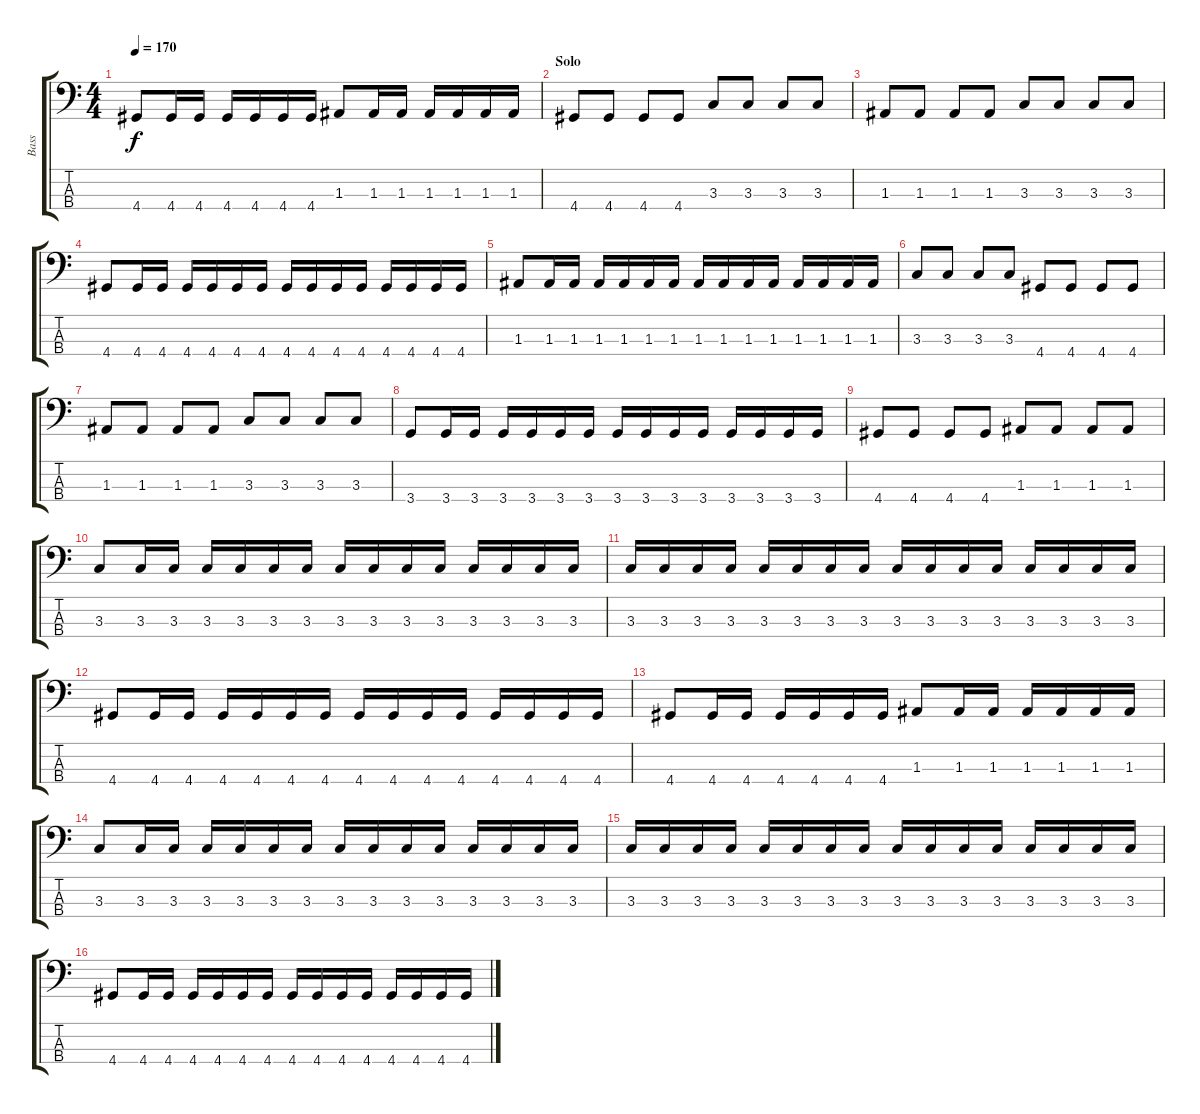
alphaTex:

\track ("Bass" "Bass") {instrument electricbassfinger}
\staff {score tabs}
\tuning (G2 D2 A1 E1) {hide}
\ts (4 4)
\tempo 170
\clef f4
\ks c
4.4.8{dy f} 4.4.16 4.4.16 4.4.16 4.4.16 4.4.16 4.4.16 1.3.8 1.3.16 1.3.16 1.3.16 1.3.16 1.3.16 1.3.16 |
\section ("" "Solo")
4.4.8 4.4.8 4.4.8 4.4.8 3.3.8 3.3.8 3.3.8 3.3.8 |
1.3.8 1.3.8 1.3.8 1.3.8 3.3.8 3.3.8 3.3.8 3.3.8 |
4.4.8 4.4.16 4.4.16 4.4.16 4.4.16 4.4.16 4.4.16 4.4.16 4.4.16 4.4.16 4.4.16 4.4.16 4.4.16 4.4.16 4.4.16 |
1.3.8 1.3.16 1.3.16 1.3.16 1.3.16 1.3.16 1.3.16 1.3.16 1.3.16 1.3.16 1.3.16 1.3.16 1.3.16 1.3.16 1.3.16 |
3.3.8 3.3.8 3.3.8 3.3.8 4.4.8 4.4.8 4.4.8 4.4.8 |
1.3.8 1.3.8 1.3.8 1.3.8 3.3.8 3.3.8 3.3.8 3.3.8 |
3.4.8 3.4.16 3.4.16 3.4.16 3.4.16 3.4.16 3.4.16 3.4.16 3.4.16 3.4.16 3.4.16 3.4.16 3.4.16 3.4.16 3.4.16 |
4.4.8 4.4.8 4.4.8 4.4.8 1.3.8 1.3.8 1.3.8 1.3.8 |
\section ("" "")
3.3.8 3.3.16 3.3.16 3.3.16 3.3.16 3.3.16 3.3.16 3.3.16 3.3.16 3.3.16 3.3.16 3.3.16 3.3.16 3.3.16 3.3.16 |
3.3.16 3.3.16 3.3.16 3.3.16 3.3.16 3.3.16 3.3.16 3.3.16 3.3.16 3.3.16 3.3.16 3.3.16 3.3.16 3.3.16 3.3.16 3.3.16 |
4.4.8 4.4.16 4.4.16 4.4.16 4.4.16 4.4.16 4.4.16 4.4.16 4.4.16 4.4.16 4.4.16 4.4.16 4.4.16 4.4.16 4.4.16 |
4.4.8 4.4.16 4.4.16 4.4.16 4.4.16 4.4.16 4.4.16 1.3.8 1.3.16 1.3.16 1.3.16 1.3.16 1.3.16 1.3.16 |
3.3.8 3.3.16 3.3.16 3.3.16 3.3.16 3.3.16 3.3.16 3.3.16 3.3.16 3.3.16 3.3.16 3.3.16 3.3.16 3.3.16 3.3.16 |
3.3.16 3.3.16 3.3.16 3.3.16 3.3.16 3.3.16 3.3.16 3.3.16 3.3.16 3.3.16 3.3.16 3.3.16 3.3.16 3.3.16 3.3.16 3.3.16 |
4.4.8 4.4.16 4.4.16 4.4.16 4.4.16 4.4.16 4.4.16 4.4.16 4.4.16 4.4.16 4.4.16 4.4.16 4.4.16 4.4.16 4.4.16
